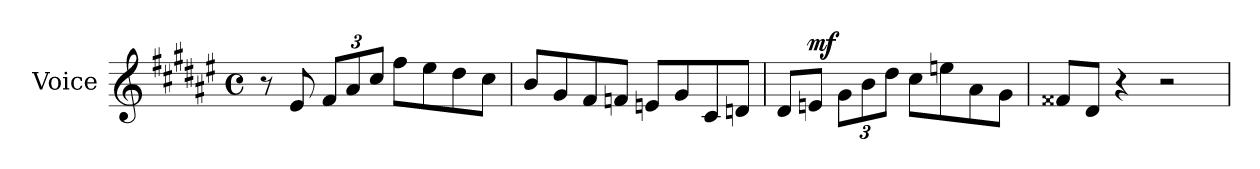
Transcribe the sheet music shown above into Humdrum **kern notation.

**kern	**dynam
*part1	*part1
*staff1	*staff1
*I"Voice	*
*I'Voice	*
*clefG2	*
*k[f#c#g#d#a#e#]	*
*M4/4	*
*met(c)	*
=1	=1
8r	.
8e#/	.
12f#/L	.
12a#/	.
12cc#/J	.
8ff#\L	.
8ee#\	.
8dd#\	.
8cc#\J	.
=2	=2
8b/L	.
8g#/	.
8f#/	.
8fn/J	.
8en/L	.
8g#/	.
8c#/	.
8dn/J	.
=3	=3
8d#/L	.
!	!LO:DY:a
8en/J	mf
12g#\L	.
12b\	.
12dd#\J	.
8cc#\L	.
8een\	.
8a#\	.
8g#\J	.
=4	=4
8f##X/L	.
8d#/J	.
4r	.
2rcc	.
=	=
*-	*-
